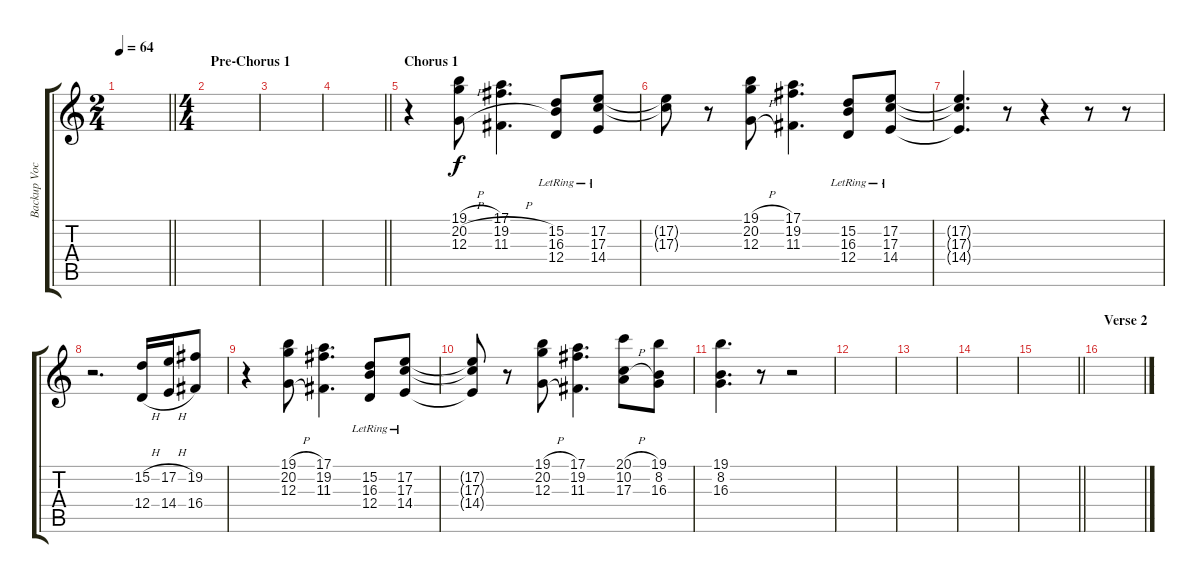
\track ("Backup Vocals" "Backup Voc") {instrument choiraahs}
\staff {score tabs}
\tuning (E4 B3 G3 D3 A2 E2) {hide}
\ts (2 4)
\tempo 64
\clef g2
\barLineRight lightlight
\ks c
|
\ts (4 4)
\section ("" "Pre-Chorus 1")
|
|
\barLineRight lightlight
|
\section ("" "Chorus 1")
r.4 (19.1{h} 20.2{h} 12.3{h}).8 (17.1 19.2{h} 11.3{h}).4{d} (15.2{lr} 16.3 12.4).8 (17.2{lr} 17.3 14.4).8 |
(17.2{t} 17.3{t}).8 r.8 (19.1{h} 20.2{h} 12.3{h}).8 (17.1 19.2 11.3).4{d} (15.2{lr} 16.3 12.4).8 (17.2{lr} 17.3 14.4).8 |
(17.2{t} 17.3{t} 14.4{t}).4{d} r.8 r.4 r.8 r.8 |
r.2{d} (15.2{h} 12.4{h}).16 (17.2{h} 14.4{h}).16 (19.2 16.4).8 |
r.4 (19.1{h} 20.2{h} 12.3{h}).8 (17.1 19.2 11.3).4{d} (15.2{lr} 16.3 12.4).8 (17.2{lr} 17.3 14.4).8 |
(17.2{t} 17.3{t} 14.4{t}).8 r.8 (19.1{h} 20.2{h} 12.3{h}).8 (17.1 19.2 11.3).4{d} (20.1{h} 10.2{h} 17.3{h}).8 (19.1 8.2 16.3).8 |
(19.1 8.2 16.3).4{d} r.8 r.2 |
|
|
|
\barLineRight lightlight
|
\section ("" "Verse 2")
